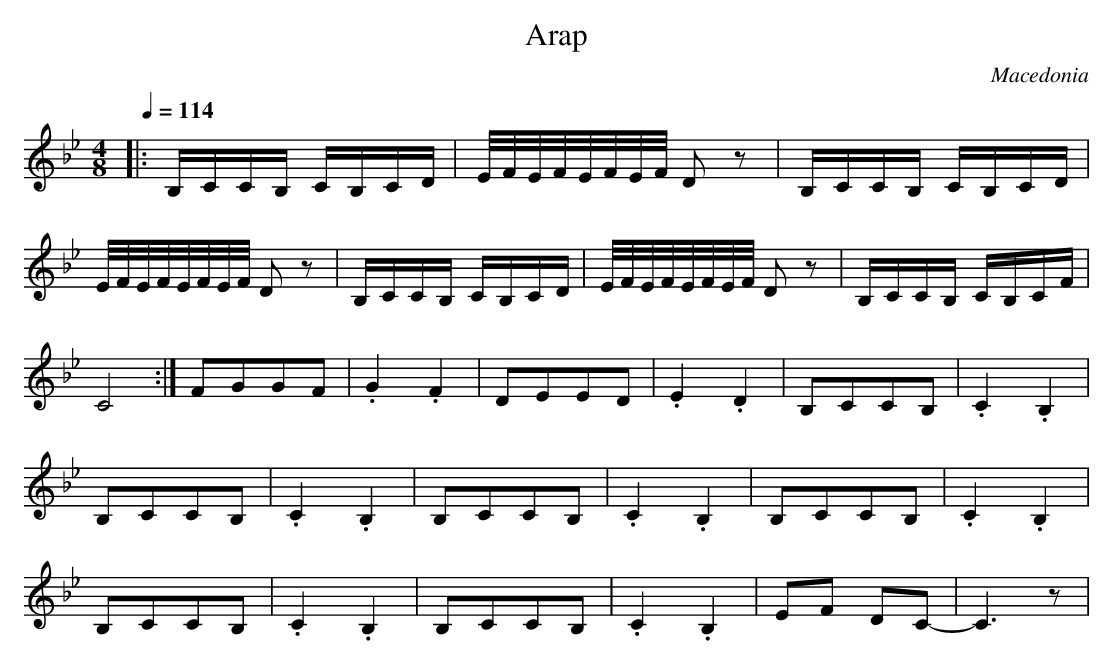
X:1
T:Arap
O:Macedonia
M:4/8
L:1/16
Q:1/4=114
K:CDor
|:B,CCB,  CB,CD|E/F/E/F/E/F/E/F/  D2z2|B,CCB,  CB,CD|
E/F/E/F/E/F/E/F/ D2z2| B,CCB,  CB,CD|E/F/E/F/E/F/E/F/  D2z2| B,CCB,  CB,CF|
C8:| F2G2G2F2|.G4.F4|D2E2E2D2|.E4.D4| B,2C2C2B,2|.C4.B,4|
B,2C2C2B,2|.C4.B,4| B,2C2C2B,2|.C4.B,4| B,2C2C2B,2|.C4.B,4|
B,2C2C2B,2|.C4.B,4|B,2C2C2B,2|.C4.B,4|E2F2 D2C2-|C6z2|
